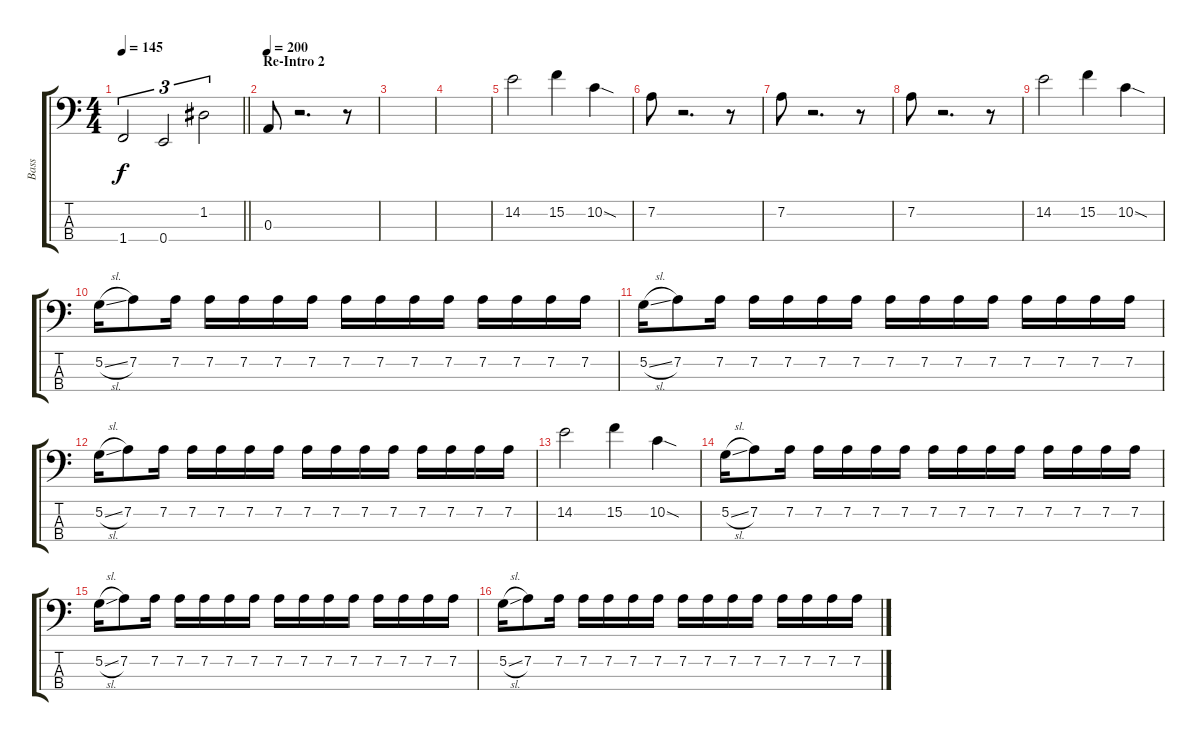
\track ("Bass" "Bass") {instrument electricbassfinger}
\staff {score tabs}
\tuning (G2 D2 A1 E1) {hide}
\ts (4 4)
\tempo 145
\clef f4
\barLineRight lightlight
\ks c
1.4.2{tu (3 2) dy f} 0.4.2{tu (3 2)} 1.2.2{tu (3 2)} |
\section ("" "Re-Intro 2")
\tempo 200
0.3.8 r.2{d} r.8 |
|
|
14.2.2 15.2.4 10.2{sod}.4 |
7.2.8 r.2{d} r.8 |
7.2.8 r.2{d} r.8 |
7.2.8 r.2{d} r.8 |
14.2.2 15.2.4 10.2{sod}.4 |
5.2{sl}.16 7.2.8 7.2.16 7.2.16 7.2.16 7.2.16 7.2.16 7.2.16 7.2.16 7.2.16 7.2.16 7.2.16 7.2.16 7.2.16 7.2.16 |
5.2{sl}.16 7.2.8 7.2.16 7.2.16 7.2.16 7.2.16 7.2.16 7.2.16 7.2.16 7.2.16 7.2.16 7.2.16 7.2.16 7.2.16 7.2.16 |
5.2{sl}.16 7.2.8 7.2.16 7.2.16 7.2.16 7.2.16 7.2.16 7.2.16 7.2.16 7.2.16 7.2.16 7.2.16 7.2.16 7.2.16 7.2.16 |
14.2.2 15.2.4 10.2{sod}.4 |
5.2{sl}.16 7.2.8 7.2.16 7.2.16 7.2.16 7.2.16 7.2.16 7.2.16 7.2.16 7.2.16 7.2.16 7.2.16 7.2.16 7.2.16 7.2.16 |
5.2{sl}.16 7.2.8 7.2.16 7.2.16 7.2.16 7.2.16 7.2.16 7.2.16 7.2.16 7.2.16 7.2.16 7.2.16 7.2.16 7.2.16 7.2.16 |
5.2{sl}.16 7.2.8 7.2.16 7.2.16 7.2.16 7.2.16 7.2.16 7.2.16 7.2.16 7.2.16 7.2.16 7.2.16 7.2.16 7.2.16 7.2.16
